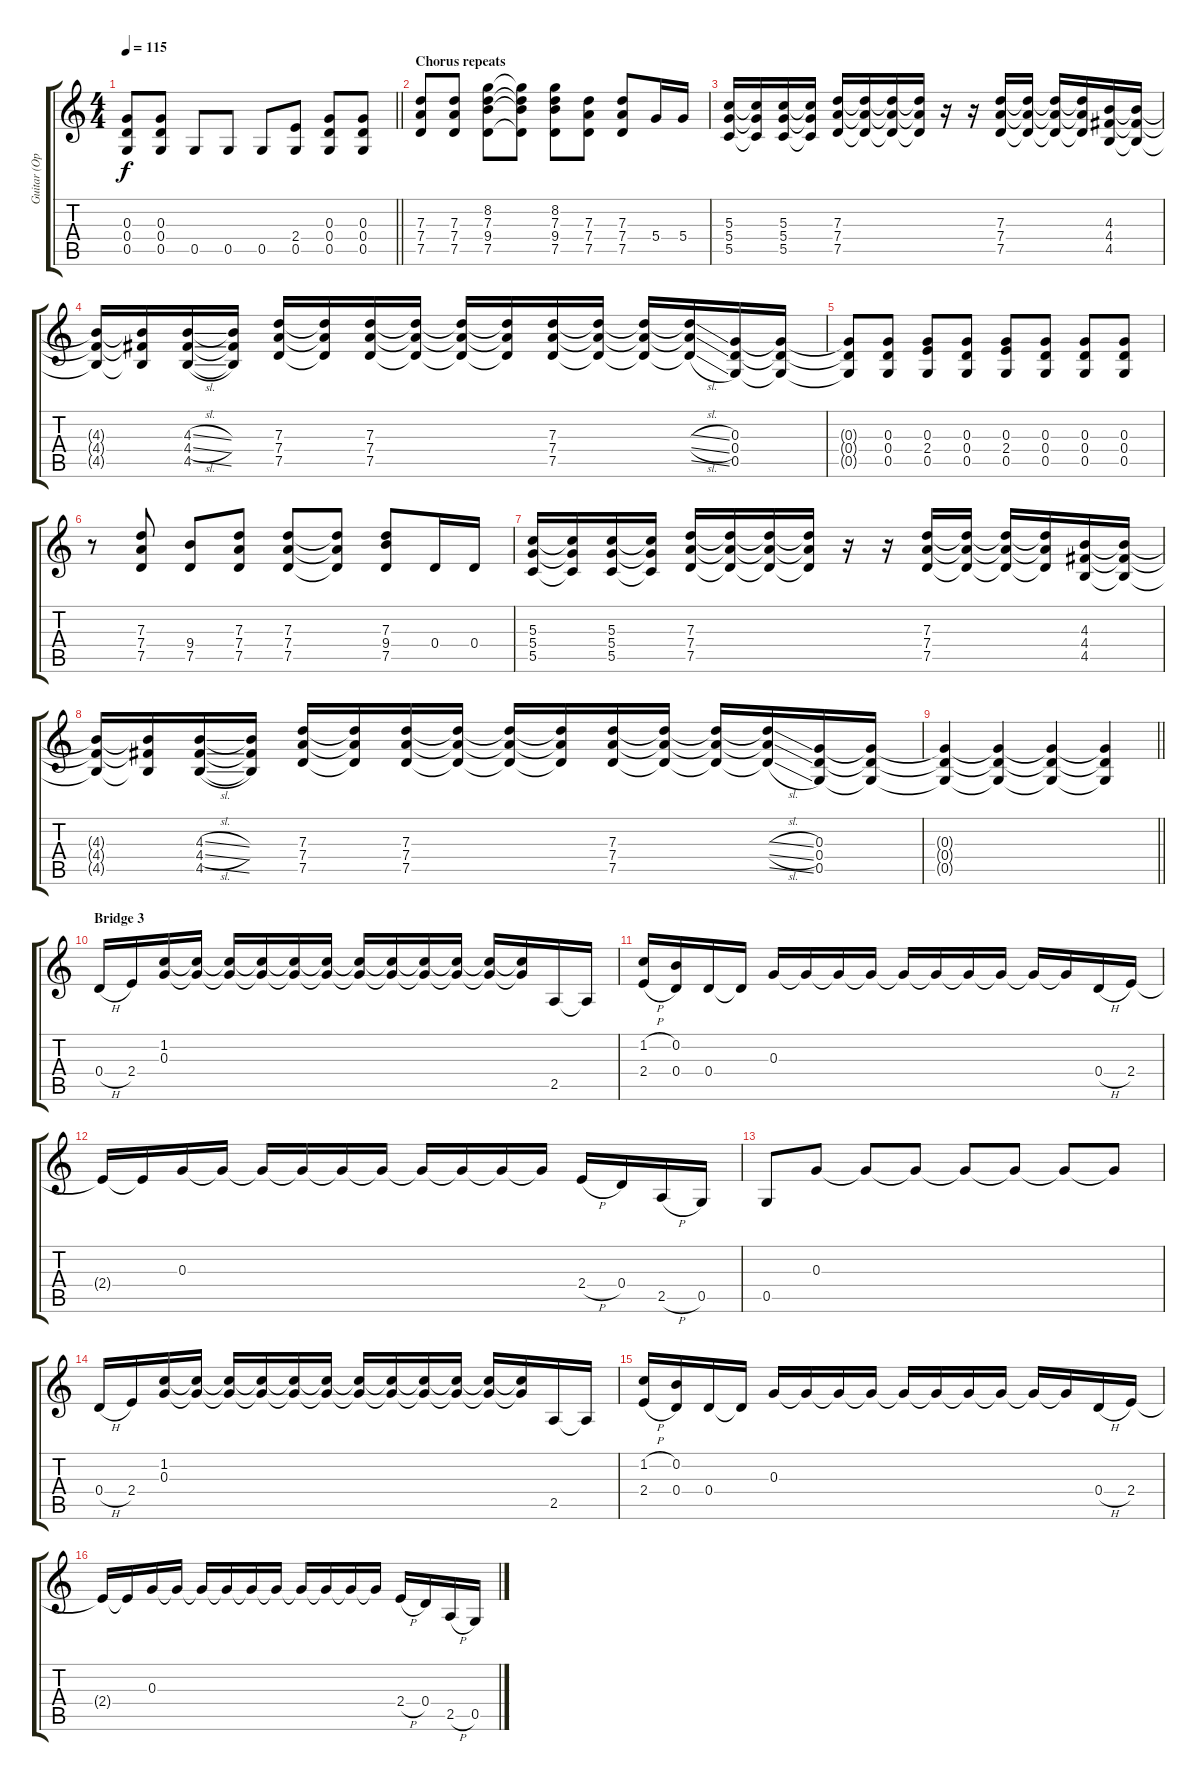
\track ("Guitar (Open G)" "Guitar (Op") {instrument distortionguitar}
\staff {score tabs}
\tuning (D4 B3 G3 D3 G2 D2) {hide}
\ts (4 4)
\tempo 115
\clef g2
\barLineRight lightlight
\ks c
(0.3{t} 0.4{t} 0.5{t}).8{dy f} (0.3 0.4 0.5).8 0.5.8 0.5.8 0.5.8 (2.4 0.5).8 (0.3 0.4 0.5).8 (0.3 0.4 0.5).8 |
\section ("" "Chorus repeats")
(7.3 7.4 7.5).8 (7.3 7.4 7.5).8 (8.2 7.3 9.4 7.5).8 (8.2{t} 7.3{t} 9.4{t} 7.5{t}).8 (8.2 7.3 9.4 7.5).8 (7.3 7.4 7.5).8 (7.3 7.4 7.5).8 5.4.16 5.4.16 |
(5.3 5.4 5.5).16 (5.3{t} 5.4{t} 5.5{t}).16 (5.3 5.4 5.5).16 (5.3{t} 5.4{t} 5.5{t}).16 (7.3 7.4 7.5).16 (7.3{t} 7.4{t} 7.5{t}).16 (7.3{t} 7.4{t} 7.5{t}).16 (7.3{t} 7.4{t} 7.5{t}).16 r.16 r.16 (7.3 7.4 7.5).16 (7.3{t} 7.4{t} 7.5{t}).16 (7.3{t} 7.4{t} 7.5{t}).16 (7.3{t} 7.4{t} 7.5{t}).16 (4.3 4.4 4.5).16 (4.3{t} 4.4{t} 4.5{t}).16 |
(4.3{t} 4.4{t} 4.5{t}).16 (4.3{t} 4.4{t} 4.5{t}).16 (4.3{sl} 4.4{sl} 4.5{sl}).16 (4.3{t} 4.4{t} 4.5{t}).16 (7.3 7.4 7.5).16 (7.3{t} 7.4{t} 7.5{t}).16 (7.3 7.4 7.5).16 (7.3{t} 7.4{t} 7.5{t}).16 (7.3{t} 7.4{t} 7.5{t}).16 (7.3{t} 7.4{t} 7.5{t}).16 (7.3 7.4 7.5).16 (7.3{t} 7.4{t} 7.5{t}).16 (7.3{t} 7.4{t} 7.5{t}).16 (7.3{sl t} 7.4{sl t} 7.5{sl t}).16 (0.3 0.4 0.5).16 (0.3{t} 0.4{t} 0.5{t}).16 |
(0.3{t} 0.4{t} 0.5{t}).8 (0.3 0.4 0.5).8 (0.3 2.4 0.5).8 (0.3 0.4 0.5).8 (0.3 2.4 0.5).8 (0.3 0.4 0.5).8 (0.3 0.4 0.5).8 (0.3 0.4 0.5).8 |
r.8 (7.3 7.4 7.5).8 (9.4 7.5).8 (7.3 7.4 7.5).8 (7.3 7.4 7.5).8 (7.3{t} 7.4{t} 7.5{t}).8 (7.3 9.4 7.5).8 0.4.16 0.4.16 |
(5.3 5.4 5.5).16 (5.3{t} 5.4{t} 5.5{t}).16 (5.3 5.4 5.5).16 (5.3{t} 5.4{t} 5.5{t}).16 (7.3 7.4 7.5).16 (7.3{t} 7.4{t} 7.5{t}).16 (7.3{t} 7.4{t} 7.5{t}).16 (7.3{t} 7.4{t} 7.5{t}).16 r.16 r.16 (7.3 7.4 7.5).16 (7.3{t} 7.4{t} 7.5{t}).16 (7.3{t} 7.4{t} 7.5{t}).16 (7.3{t} 7.4{t} 7.5{t}).16 (4.3 4.4 4.5).16 (4.3{t} 4.4{t} 4.5{t}).16 |
(4.3{t} 4.4{t} 4.5{t}).16 (4.3{t} 4.4{t} 4.5{t}).16 (4.3{sl} 4.4{sl} 4.5{sl}).16 (4.3{t} 4.4{t} 4.5{t}).16 (7.3 7.4 7.5).16 (7.3{t} 7.4{t} 7.5{t}).16 (7.3 7.4 7.5).16 (7.3{t} 7.4{t} 7.5{t}).16 (7.3{t} 7.4{t} 7.5{t}).16 (7.3{t} 7.4{t} 7.5{t}).16 (7.3 7.4 7.5).16 (7.3{t} 7.4{t} 7.5{t}).16 (7.3{t} 7.4{t} 7.5{t}).16 (7.3{sl t} 7.4{sl t} 7.5{sl t}).16 (0.3 0.4 0.5).16 (0.3{t} 0.4{t} 0.5{t}).16 |
\barLineRight lightlight
(0.3{t} 0.4{t} 0.5{t}).4 (0.3{t} 0.4{t} 0.5{t}).4 (0.3{t} 0.4{t} 0.5{t}).4 (0.3{t} 0.4{t} 0.5{t}).4 |
\section ("" "Bridge 3")
0.4{h}.16 2.4.16 (1.2 0.3).16 (1.2{t} 0.3{t}).16 (1.2{t} 0.3{t}).16 (1.2{t} 0.3{t}).16 (1.2{t} 0.3{t}).16 (1.2{t} 0.3{t}).16 (1.2{t} 0.3{t}).16 (1.2{t} 0.3{t}).16 (1.2{t} 0.3{t}).16 (1.2{t} 0.3{t}).16 (1.2{t} 0.3{t}).16 (1.2{t} 0.3{t}).16 2.5.16 2.5{t}.16 |
(1.2{h} 2.4{h}).16 (0.2 0.4).16 0.4.16 0.4{t}.16 0.3.16 0.3{t}.16 0.3{t}.16 0.3{t}.16 0.3{t}.16 0.3{t}.16 0.3{t}.16 0.3{t}.16 0.3{t}.16 0.3{t}.16 0.4{h}.16 2.4.16 |
2.4{t}.16 2.4{t}.16 0.3.16 0.3{t}.16 0.3{t}.16 0.3{t}.16 0.3{t}.16 0.3{t}.16 0.3{t}.16 0.3{t}.16 0.3{t}.16 0.3{t}.16 2.4{h}.16 0.4.16 2.5{h}.16 0.5.16 |
0.5.8 0.3.8 0.3{t}.8 0.3{t}.8 0.3{t}.8 0.3{t}.8 0.3{t}.8 0.3{t}.8 |
0.4{h}.16 2.4.16 (1.2 0.3).16 (1.2{t} 0.3{t}).16 (1.2{t} 0.3{t}).16 (1.2{t} 0.3{t}).16 (1.2{t} 0.3{t}).16 (1.2{t} 0.3{t}).16 (1.2{t} 0.3{t}).16 (1.2{t} 0.3{t}).16 (1.2{t} 0.3{t}).16 (1.2{t} 0.3{t}).16 (1.2{t} 0.3{t}).16 (1.2{t} 0.3{t}).16 2.5.16 2.5{t}.16 |
(1.2{h} 2.4{h}).16 (0.2 0.4).16 0.4.16 0.4{t}.16 0.3.16 0.3{t}.16 0.3{t}.16 0.3{t}.16 0.3{t}.16 0.3{t}.16 0.3{t}.16 0.3{t}.16 0.3{t}.16 0.3{t}.16 0.4{h}.16 2.4.16 |
2.4{t}.16 2.4{t}.16 0.3.16 0.3{t}.16 0.3{t}.16 0.3{t}.16 0.3{t}.16 0.3{t}.16 0.3{t}.16 0.3{t}.16 0.3{t}.16 0.3{t}.16 2.4{h}.16 0.4.16 2.5{h}.16 0.5.16
